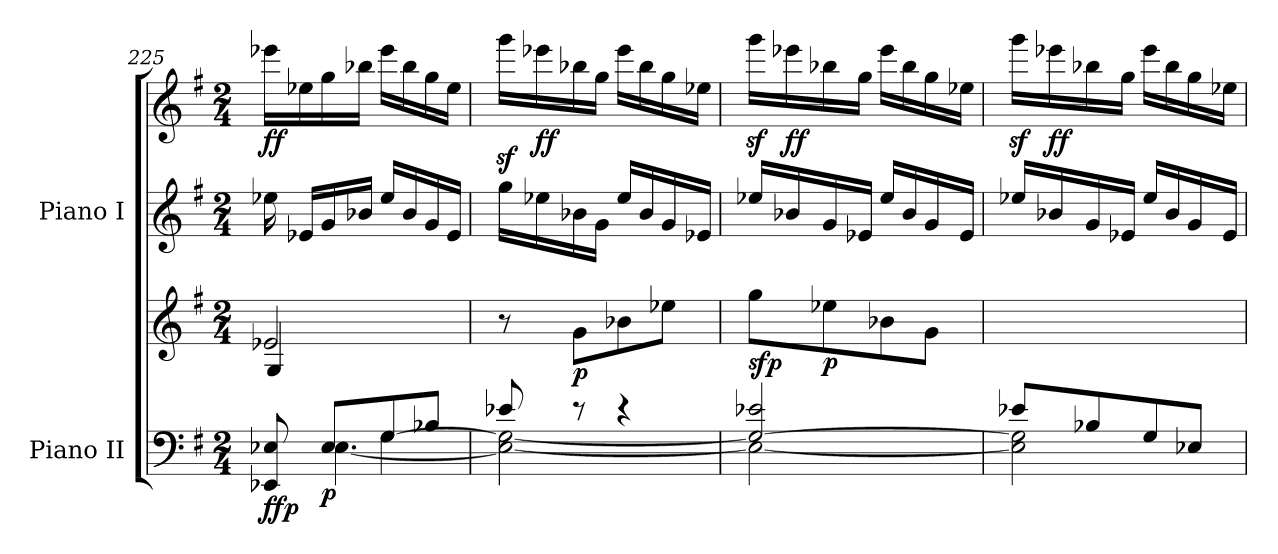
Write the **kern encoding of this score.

**kern	**kern	**dynam	**kern	**kern	**dynam
*part2	*part2	*part2	*part1	*part1	*part1
*staff4	*staff3	*staff3/4	*staff2	*staff1	*staff1/2
*I"Piano II	*	*	*I"Piano I	*	*
*I'Pno. II	*	*	*I'Pno. I	*	*
*clefF4	*clefG2	*	*clefG2	*clefG2	*
*k[f#]	*k[f#]	*	*k[f#]	*k[f#]	*
*M2/4	*M2/4	*	*M2/4	*M2/4	*
=225	=225	=225	=225	=225	=225
*^	*^	*	*	*	*
*	*^	*	*	*	*	*	*
!	!	!	!	!	!LO:DY:b=2	!	!	!
!	!	!	!	!	!LO:DY:n=1:b	!	!	!LO:DY:b
8EE-X!/ 8E-X!/	8rFFFyy	4rAyy	2e-X!/	4G!/	f fp	16ee-X\	16eee-X\LL	ff
.	.	.	.	.	.	16e-X/LL	16ee-X\	.
!	!	!	!	!	!LO:DY:n=2:b=2	!	!	!
8E-!/L	[4.E-!\	.	.	.	p	16g/	16gg\	.
.	.	.	.	.	.	16b-X/JJ	16bb-X\JJ	.
8G!/	.	[4G!\	.	4ryy	.	16ee-/LL	16eee-\LL	.
.	.	.	.	.	.	16b-/	16bb-\	.
8B-X!/J	.	.	.	.	.	16g/	16gg\	.
.	.	.	.	.	.	16e-/JJ	16ee-\JJ	.
*	*v	*v	*	*	*	*	*	*
*	*	*v	*v	*	*	*	*
=226	=226	=226	=226	=226	=226	=226
8e-X!/	2E-!\_ 2G!\_	8r	.	16gg\LL	16gggz<\LL	.
!	!	!	!	!	!	!LO:DY:b
.	.	.	.	16ee-X\	16eee-X\	ff
!	!	!	!LO:DY:b	!	!	!
8r	.	8g!\L	p	16b-X\	16bb-X\	.
.	.	.	.	16g\JJ	16gg\JJ	.
4r	.	8b-X!\	.	16ee-/LL	16eee-\LL	.
.	.	.	.	16b-/	16bb-\	.
.	.	8ee-X!\J	.	16g/	16gg\	.
.	.	.	.	16e-X/JJ	16ee-X\JJ	.
!!LO:LB:g=z
=227	=227	=227	=227	=227	=227	=227
!	!	!	!LO:DY:b	!	!	!
2G!/_ 2e-X!/	2E-!\_	8gg!\L	sfp	16ee-X/LL	16gggz<\LL	.
!	!	!	!	!	!	!LO:DY:b
.	.	.	.	16b-X/	16eee-X\	ff
!	!	!	!LO:DY:b	!	!	!
.	.	8ee-X!\	p	16g/	16bb-X\	.
.	.	.	.	16e-X/JJ	16gg\JJ	.
.	.	8b-X!\	.	16ee-/LL	16eee-\LL	.
.	.	.	.	16b-/	16bb-\	.
.	.	8g!\J	.	16g/	16gg\	.
.	.	.	.	16e-/JJ	16ee-X\JJ	.
=228	=228	=228	=228	=228	=228	=228
8e-X!/L	2E-!\] 2G!\]	2ryy	.	16ee-X/LL	16gggz<\LL	.
!	!	!	!	!	!	!LO:DY:b
.	.	.	.	16b-X/	16eee-X\	ff
8B-X!/	.	.	.	16g/	16bb-X\	.
.	.	.	.	16e-X/JJ	16gg\JJ	.
8G!/	.	.	.	16ee-/LL	16eee-\LL	.
.	.	.	.	16b-/	16bb-\	.
8E-X!/J	.	.	.	16g/	16gg\	.
.	.	.	.	16e-/JJ	16ee-X\JJ	.
*v	*v	*	*	*	*	*
=	=	=	=	=	=
*-	*-	*-	*-	*-	*-
